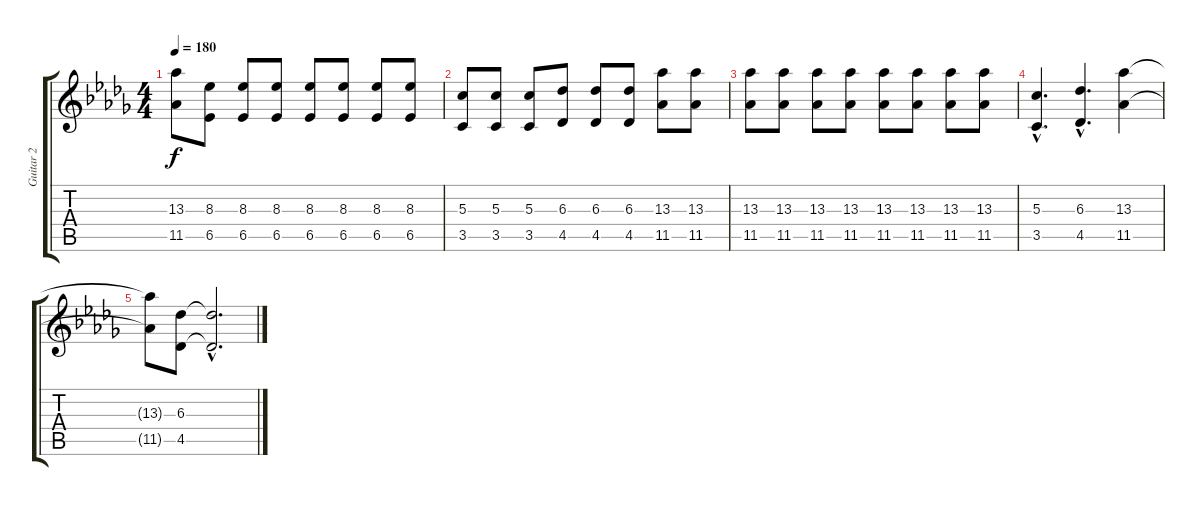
\track ("Guitar 2" "Guitar 2") {instrument distortionguitar}
\staff {score tabs}
\tuning (E4 B3 G3 D3 A2 E2) {hide}
\ts (4 4)
\tempo 180
\clef g2
\ks db
(13.3 11.5).8{dy f} (8.3 6.5).8 (8.3 6.5).8 (8.3 6.5).8 (8.3 6.5).8 (8.3 6.5).8 (8.3 6.5).8 (8.3 6.5).8 |
(5.3 3.5).8 (5.3 3.5).8 (5.3 3.5).8 (6.3 4.5).8 (6.3 4.5).8 (6.3 4.5).8 (13.3 11.5).8 (13.3 11.5).8 |
(13.3 11.5).8 (13.3 11.5).8 (13.3 11.5).8 (13.3 11.5).8 (13.3 11.5).8 (13.3 11.5).8 (13.3 11.5).8 (13.3 11.5).8 |
(5.3{hac} 3.5{hac}).4{d} (6.3{hac} 4.5{hac}).4{d} (13.3 11.5).4 |
(13.3{t} 11.5{t}).8 (6.3 4.5).8 (6.3{hac t} 4.5{hac t}).2{d}
